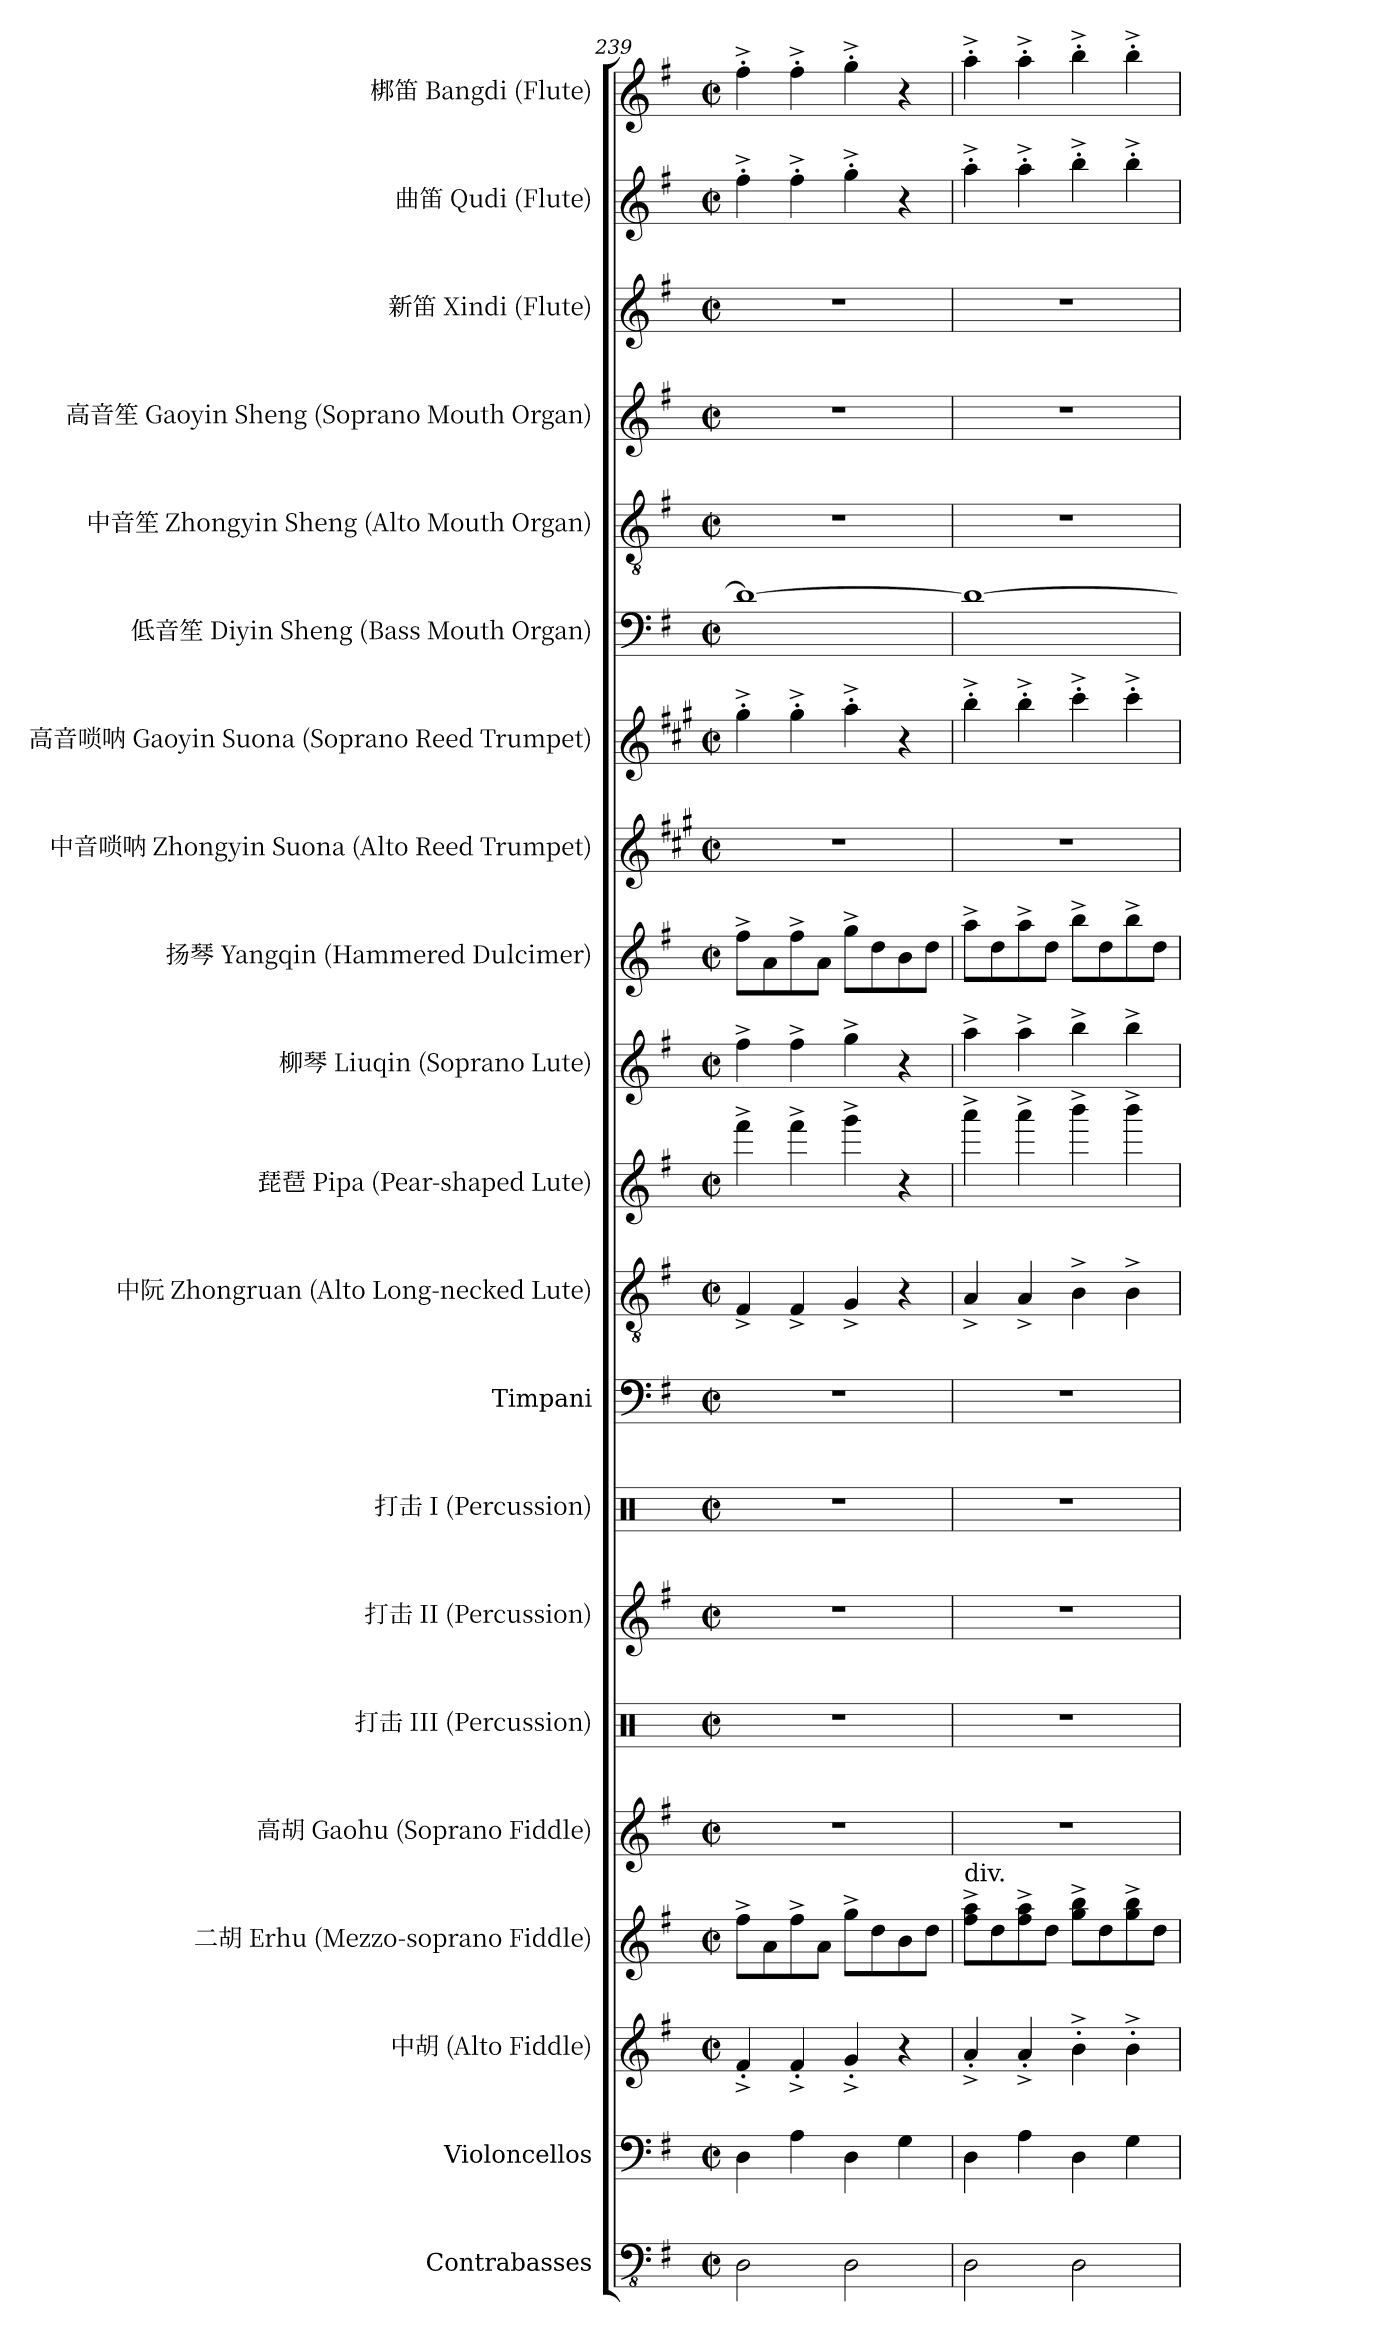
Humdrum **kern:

**kern	**kern	**kern	**kern	**kern	**kern	**kern	**kern	**kern	**kern	**kern	**kern	**kern	**kern	**kern	**kern	**kern	**kern	**kern	**kern	**kern
*part21	*part20	*part19	*part18	*part17	*part16	*part15	*part14	*part13	*part12	*part11	*part10	*part9	*part8	*part7	*part6	*part5	*part4	*part3	*part2	*part1
*staff21	*staff20	*staff19	*staff18	*staff17	*staff16	*staff15	*staff14	*staff13	*staff12	*staff11	*staff10	*staff9	*staff8	*staff7	*staff6	*staff5	*staff4	*staff3	*staff2	*staff1
*I"Contrabasses	*I"Violoncellos	*I"中胡 (Alto Fiddle)	*I"二胡 Erhu (Mezzo-soprano Fiddle)	*I"高胡 Gaohu (Soprano Fiddle)	*I"打击 III (Percussion)	*I"打击 II (Percussion)	*I"打击 I (Percussion)	*I"Timpani	*I"中阮 Zhongruan (Alto Long-necked Lute)	*I"琵琶 Pipa (Pear-shaped Lute)	*I"柳琴 Liuqin (Soprano Lute)	*I"扬琴 Yangqin  (Hammered Dulcimer)	*I"中音唢呐 Zhongyin Suona (Alto Reed Trumpet)	*I"高音唢呐 Gaoyin Suona (Soprano Reed Trumpet)	*I"低音笙 Diyin Sheng (Bass Mouth Organ)	*I"中音笙 Zhongyin Sheng (Alto Mouth Organ)	*I"高音笙 Gaoyin Sheng (Soprano Mouth Organ)	*I"新笛 Xindi (Flute)	*I"曲笛 Qudi (Flute)	*I"梆笛 Bangdi (Flute)
*I'Cbs.	*I'Vcs.	*	*	*	*I'打击 III	*I'打击 II	*I'打击 I	*I'Timp.	*	*	*	*	*	*	*	*	*	*	*	*
*clefFv4	*clefF4	*clefG2	*clefG2	*clefG2	*clefX	*clefG2	*clefX	*clefF4	*clefGv2	*clefG2	*clefG2	*clefG2	*clefG2	*clefG2	*clefF4	*clefGv2	*clefG2	*clefG2	*clefG2	*clefG2
*	*	*	*	*	*	*	*	*	*	*ITrd7c12	*	*	*ITrd1c2	*ITrd1c2	*	*	*	*	*	*
*k[f#]	*k[f#]	*k[f#]	*k[f#]	*k[f#]	*k[]	*k[f#]	*k[]	*k[f#]	*k[f#]	*k[f#]	*k[f#]	*k[f#]	*k[f#]	*k[f#]	*k[f#]	*k[f#]	*k[f#]	*k[f#]	*k[f#]	*k[f#]
*M2/2	*M2/2	*M2/2	*M2/2	*M2/2	*M2/2	*M2/2	*M2/2	*M2/2	*M2/2	*M2/2	*M2/2	*M2/2	*M2/2	*M2/2	*M2/2	*M2/2	*M2/2	*M2/2	*M2/2	*M2/2
*met(c|)	*met(c|)	*met(c|)	*met(c|)	*met(c|)	*met(c|)	*met(c|)	*met(c|)	*met(c|)	*met(c|)	*met(c|)	*met(c|)	*met(c|)	*met(c|)	*met(c|)	*met(c|)	*met(c|)	*met(c|)	*met(c|)	*met(c|)	*met(c|)
=239	=239	=239	=239	=239	=239	=239	=239	=239	=239	=239	=239	=239	=239	=239	=239	=239	=239	=239	=239	=239
2DD\	4D\	4f#'^/	8ff#^\L	1r	1r	1r	1r	1r	4F#^/	4ff#^\	4ff#^\	8ff#^\L	1r	4ff#'^\	1d_	1r	1r	1r	4ff#'^\	4ff#'^\
.	.	.	8a\	.	.	.	.	.	.	.	.	8a\	.	.	.	.	.	.	.	.
.	4A\	4f#'^/	8ff#^\	.	.	.	.	.	4F#^/	4ff#^\	4ff#^\	8ff#^\	.	4ff#'^\	.	.	.	.	4ff#'^\	4ff#'^\
.	.	.	8a\J	.	.	.	.	.	.	.	.	8a\J	.	.	.	.	.	.	.	.
2DD\	4D\	4g'^/	8gg^\L	.	.	.	.	.	4G^/	4gg^\	4gg^\	8gg^\L	.	4gg'^\	.	.	.	.	4gg'^\	4gg'^\
.	.	.	8dd\	.	.	.	.	.	.	.	.	8dd\	.	.	.	.	.	.	.	.
.	4G\	4r	8b\	.	.	.	.	.	4r	4r	4r	8b\	.	4r	.	.	.	.	4r	4r
.	.	.	8dd\J	.	.	.	.	.	.	.	.	8dd\J	.	.	.	.	.	.	.	.
=240	=240	=240	=240	=240	=240	=240	=240	=240	=240	=240	=240	=240	=240	=240	=240	=240	=240	=240	=240	=240
!	!	!	!LO:TX:a:t=div.	!	!	!	!	!	!	!	!	!	!	!	!	!	!	!	!	!
2DD\	4D\	4a'^/	8ff#\^ 8aa\^L	1r	1r	1r	1r	1r	4A^/	4aa^\	4aa^\	8aa^\L	1r	4aa'^\	1d_	1r	1r	1r	4aa'^\	4aa'^\
.	.	.	8dd\	.	.	.	.	.	.	.	.	8dd\	.	.	.	.	.	.	.	.
.	4A\	4a'^/	8ff#\^ 8aa\^	.	.	.	.	.	4A^/	4aa^\	4aa^\	8aa^\	.	4aa'^\	.	.	.	.	4aa'^\	4aa'^\
.	.	.	8dd\J	.	.	.	.	.	.	.	.	8dd\J	.	.	.	.	.	.	.	.
2DD\	4D\	4b'^\	8gg\^ 8bb\^L	.	.	.	.	.	4B^\	4bb^\	4bb^\	8bb^\L	.	4bb'^\	.	.	.	.	4bb'^\	4bb'^\
.	.	.	8dd\	.	.	.	.	.	.	.	.	8dd\	.	.	.	.	.	.	.	.
.	4G\	4b'^\	8gg\^ 8bb\^	.	.	.	.	.	4B^\	4bb^\	4bb^\	8bb^\	.	4bb'^\	.	.	.	.	4bb'^\	4bb'^\
.	.	.	8dd\J	.	.	.	.	.	.	.	.	8dd\J	.	.	.	.	.	.	.	.
=	=	=	=	=	=	=	=	=	=	=	=	=	=	=	=	=	=	=	=	=
*-	*-	*-	*-	*-	*-	*-	*-	*-	*-	*-	*-	*-	*-	*-	*-	*-	*-	*-	*-	*-
